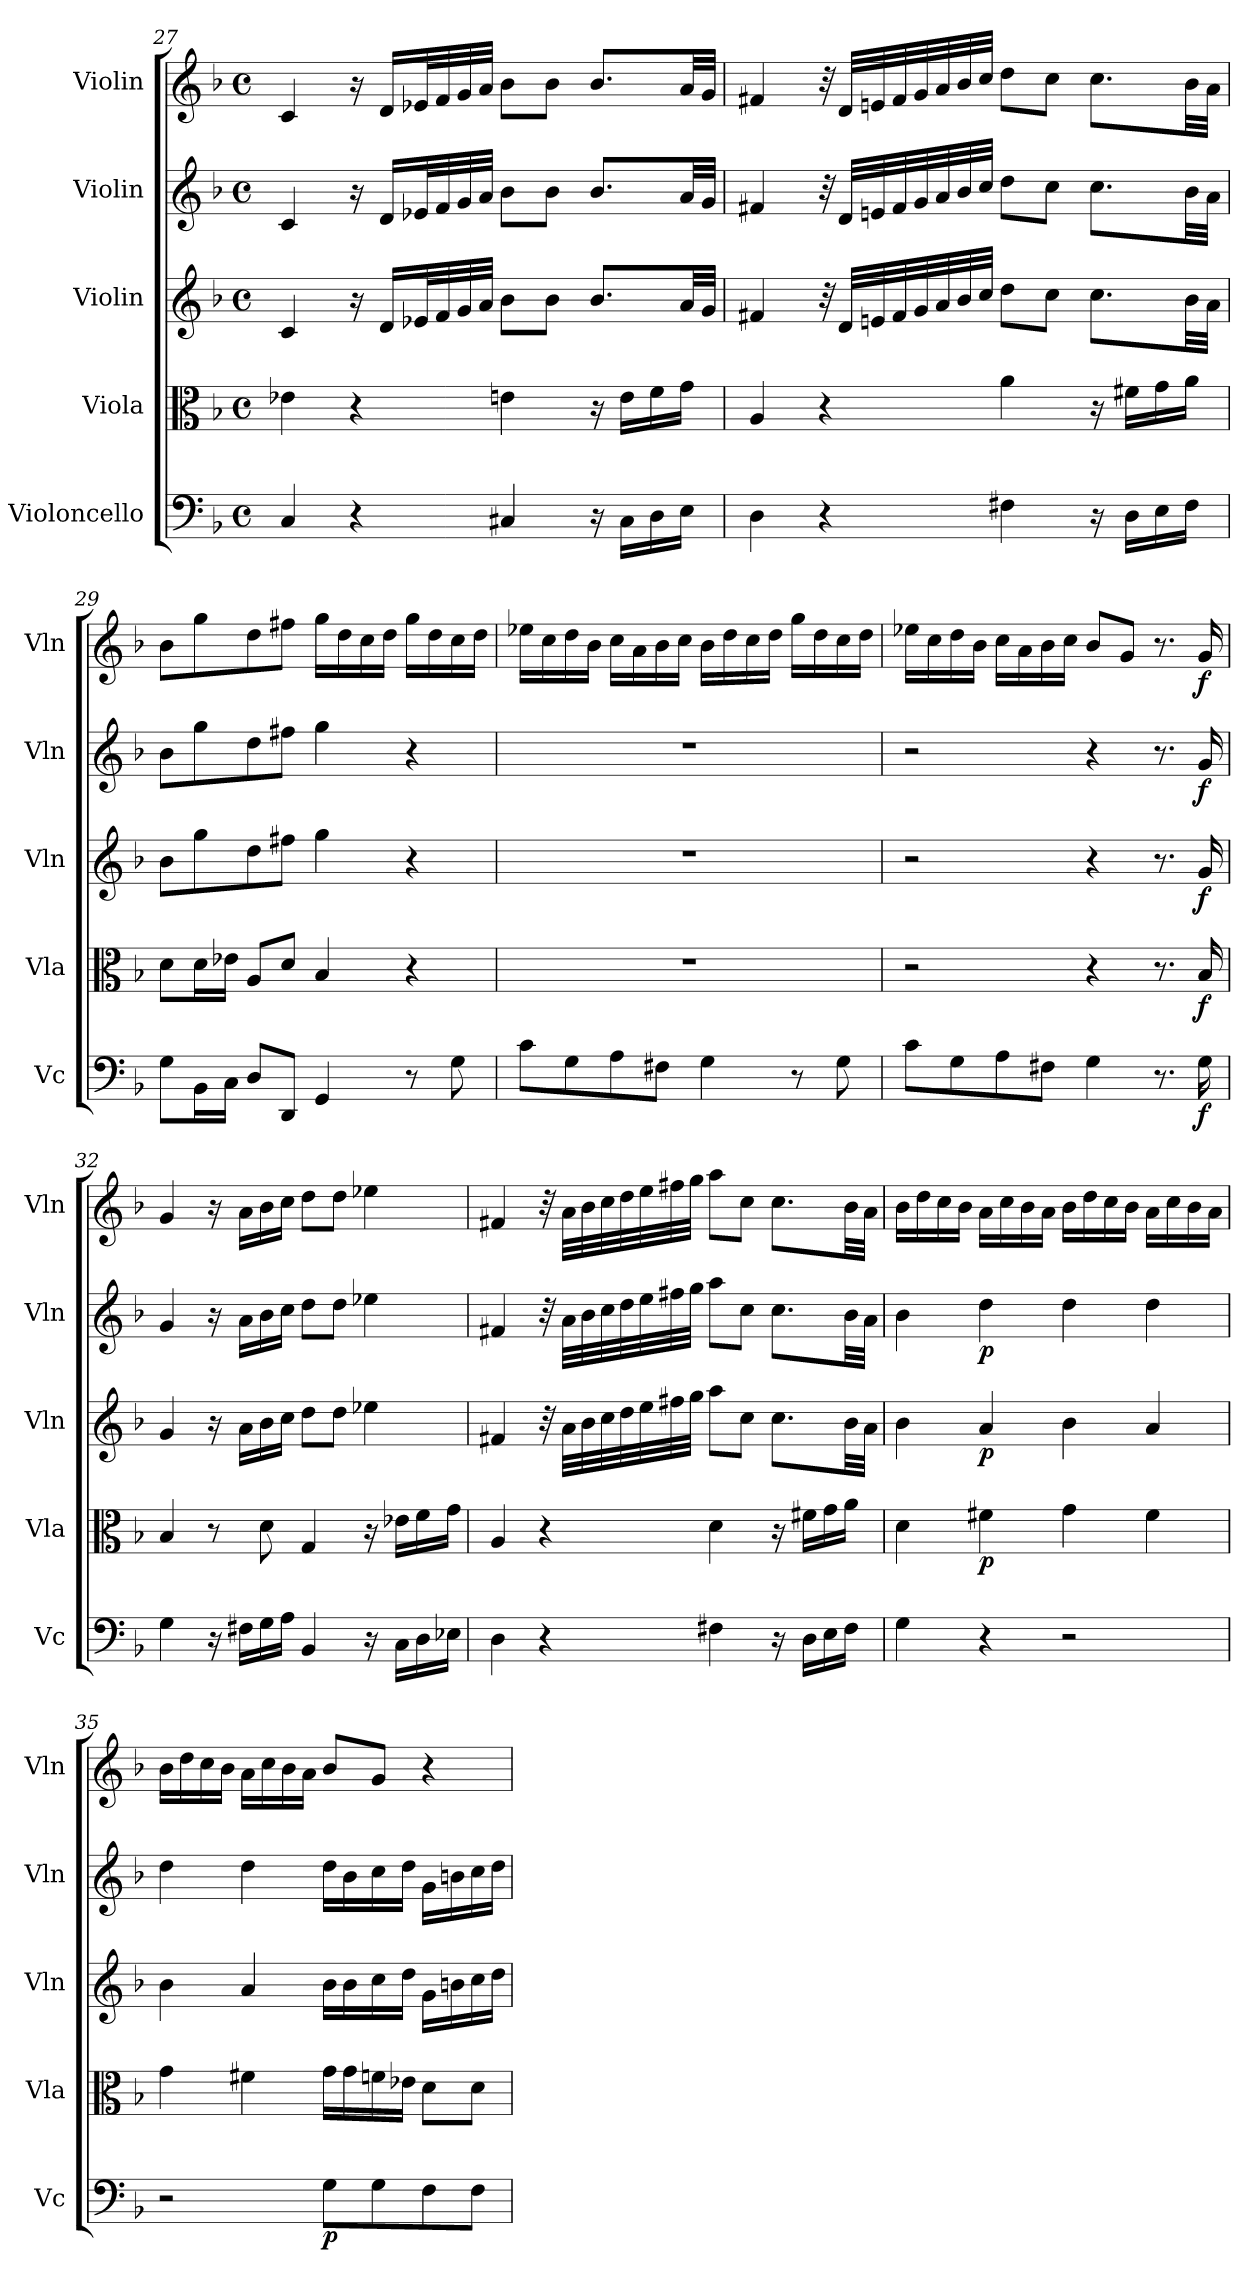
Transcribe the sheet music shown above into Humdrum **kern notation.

**kern	**dynam	**kern	**dynam	**kern	**dynam	**kern	**dynam	**kern	**dynam
*part5	*part5	*part4	*part4	*part3	*part3	*part2	*part2	*part1	*part1
*staff5	*staff5	*staff4	*staff4	*staff3	*staff3	*staff2	*staff2	*staff1	*staff1
*I"Violoncello	*	*I"Viola	*	*I"Violin	*	*I"Violin	*	*I"Violin	*
*I'Vc	*	*I'Vla	*	*I'Vln	*	*I'Vln	*	*I'Vln	*
*clefF4	*	*clefC3	*	*clefG2	*	*clefG2	*	*clefG2	*
*k[b-]	*	*k[b-]	*	*k[b-]	*	*k[b-]	*	*k[b-]	*
*M4/4	*	*M4/4	*	*M4/4	*	*M4/4	*	*M4/4	*
*met(c)	*	*met(c)	*	*met(c)	*	*met(c)	*	*met(c)	*
=27	=27	=27	=27	=27	=27	=27	=27	=27	=27
4C/	.	4e-X\	.	4c/	.	4c/	.	4c/	.
4r	.	4r	.	16r	.	16r	.	16r	.
.	.	.	.	16d/LL	.	16d/LL	.	16d/LL	.
.	.	.	.	32e-X/L	.	32e-X/L	.	32e-X/L	.
.	.	.	.	32f/	.	32f/	.	32f/	.
.	.	.	.	32g/	.	32g/	.	32g/	.
.	.	.	.	32a/JJJ	.	32a/JJJ	.	32a/JJJ	.
4C#X/	.	4en\	.	8b-\L	.	8b-\L	.	8b-\L	.
.	.	.	.	8b-\J	.	8b-\J	.	8b-\J	.
16r	.	16r	.	8.b-/L	.	8.b-/L	.	8.b-/L	.
16C#\LL	.	16e\LL	.	.	.	.	.	.	.
16D\	.	16f\	.	.	.	.	.	.	.
16E\JJ	.	16g\JJ	.	32a/LL	.	32a/LL	.	32a/LL	.
.	.	.	.	32g/JJJ	.	32g/JJJ	.	32g/JJJ	.
=28	=28	=28	=28	=28	=28	=28	=28	=28	=28
4D\	.	4A/	.	4f#X/	.	4f#X/	.	4f#X/	.
4r	.	4r	.	32r	.	32r	.	32r	.
.	.	.	.	32d/LLL	.	32d/LLL	.	32d/LLL	.
.	.	.	.	32en/	.	32en/	.	32en/	.
.	.	.	.	32f#/	.	32f#/	.	32f#/	.
.	.	.	.	32g/	.	32g/	.	32g/	.
.	.	.	.	32a/	.	32a/	.	32a/	.
.	.	.	.	32b-/	.	32b-/	.	32b-/	.
.	.	.	.	32cc/JJJ	.	32cc/JJJ	.	32cc/JJJ	.
4F#X\	.	4a\	.	8dd\L	.	8dd\L	.	8dd\L	.
.	.	.	.	8cc\J	.	8cc\J	.	8cc\J	.
16r	.	16r	.	8.cc\L	.	8.cc\L	.	8.cc\L	.
16D\LL	.	16f#X\LL	.	.	.	.	.	.	.
16E\	.	16g\	.	.	.	.	.	.	.
16F#\JJ	.	16a\JJ	.	32b-\LL	.	32b-\LL	.	32b-\LL	.
.	.	.	.	32a\JJJ	.	32a\JJJ	.	32a\JJJ	.
=29	=29	=29	=29	=29	=29	=29	=29	=29	=29
8G\L	.	8d\L	.	8b-\L	.	8b-\L	.	8b-\L	.
16BB-\L	.	16d\L	.	8gg\	.	8gg\	.	8gg\	.
16C\JJ	.	16e-X\JJ	.	.	.	.	.	.	.
8D/L	.	8A/L	.	8dd\	.	8dd\	.	8dd\	.
8DD/J	.	8d/J	.	8ff#X\J	.	8ff#X\J	.	8ff#X\J	.
4GG/	.	4B-/	.	4gg\	.	4gg\	.	16gg\LL	.
.	.	.	.	.	.	.	.	16dd\	.
.	.	.	.	.	.	.	.	16cc\	.
.	.	.	.	.	.	.	.	16dd\JJ	.
8r	.	4r	.	4r	.	4r	.	16gg\LL	.
.	.	.	.	.	.	.	.	16dd\	.
8G\	.	.	.	.	.	.	.	16cc\	.
.	.	.	.	.	.	.	.	16dd\JJ	.
=30	=30	=30	=30	=30	=30	=30	=30	=30	=30
8c\L	.	1r	.	1r	.	1r	.	16ee-X\LL	.
.	.	.	.	.	.	.	.	16cc\	.
8G\	.	.	.	.	.	.	.	16dd\	.
.	.	.	.	.	.	.	.	16b-\JJ	.
8A\	.	.	.	.	.	.	.	16cc\LL	.
.	.	.	.	.	.	.	.	16a\	.
8F#X\J	.	.	.	.	.	.	.	16b-\	.
.	.	.	.	.	.	.	.	16cc\JJ	.
4G\	.	.	.	.	.	.	.	16b-\LL	.
.	.	.	.	.	.	.	.	16dd\	.
.	.	.	.	.	.	.	.	16cc\	.
.	.	.	.	.	.	.	.	16dd\JJ	.
8r	.	.	.	.	.	.	.	16gg\LL	.
.	.	.	.	.	.	.	.	16dd\	.
8G\	.	.	.	.	.	.	.	16cc\	.
.	.	.	.	.	.	.	.	16dd\JJ	.
=31	=31	=31	=31	=31	=31	=31	=31	=31	=31
8c\L	.	2r	.	2r	.	2r	.	16ee-X\LL	.
.	.	.	.	.	.	.	.	16cc\	.
8G\	.	.	.	.	.	.	.	16dd\	.
.	.	.	.	.	.	.	.	16b-\JJ	.
8A\	.	.	.	.	.	.	.	16cc\LL	.
.	.	.	.	.	.	.	.	16a\	.
8F#X\J	.	.	.	.	.	.	.	16b-\	.
.	.	.	.	.	.	.	.	16cc\JJ	.
4G\	.	4r	.	4r	.	4r	.	8b-/L	.
.	.	.	.	.	.	.	.	8g/J	.
8.r	.	8.r	.	8.r	.	8.r	.	8.r	.
16G\	f	16B-/	f	16g/	f	16g/	f	16g/	f
=32	=32	=32	=32	=32	=32	=32	=32	=32	=32
4G\	.	4B-/	.	4g/	.	4g/	.	4g/	.
16r	.	8r	.	16r	.	16r	.	16r	.
16F#X\LL	.	.	.	16a\LL	.	16a\LL	.	16a\LL	.
16G\	.	8d\	.	16b-\	.	16b-\	.	16b-\	.
16A\JJ	.	.	.	16cc\JJ	.	16cc\JJ	.	16cc\JJ	.
4BB-/	.	4G/	.	8dd\L	.	8dd\L	.	8dd\L	.
.	.	.	.	8dd\J	.	8dd\J	.	8dd\J	.
16r	.	16r	.	4ee-X\	.	4ee-X\	.	4ee-X\	.
16C\LL	.	16e-X\LL	.	.	.	.	.	.	.
16D\	.	16f\	.	.	.	.	.	.	.
16E-X\JJ	.	16g\JJ	.	.	.	.	.	.	.
=33	=33	=33	=33	=33	=33	=33	=33	=33	=33
4D\	.	4A/	.	4f#X/	.	4f#X/	.	4f#X/	.
4r	.	4r	.	32r	.	32r	.	32r	.
.	.	.	.	32a\LLL	.	32a\LLL	.	32a\LLL	.
.	.	.	.	32b-\	.	32b-\	.	32b-\	.
.	.	.	.	32cc\	.	32cc\	.	32cc\	.
.	.	.	.	32dd\	.	32dd\	.	32dd\	.
.	.	.	.	32ee\	.	32ee\	.	32ee\	.
.	.	.	.	32ff#X\	.	32ff#X\	.	32ff#X\	.
.	.	.	.	32gg\JJJ	.	32gg\JJJ	.	32gg\JJJ	.
4F#X\	.	4d\	.	8aa\L	.	8aa\L	.	8aa\L	.
.	.	.	.	8cc\J	.	8cc\J	.	8cc\J	.
16r	.	16r	.	8.cc\L	.	8.cc\L	.	8.cc\L	.
16D\LL	.	16f#X\LL	.	.	.	.	.	.	.
16E\	.	16g\	.	.	.	.	.	.	.
16F#\JJ	.	16a\JJ	.	32b-\LL	.	32b-\LL	.	32b-\LL	.
.	.	.	.	32a\JJJ	.	32a\JJJ	.	32a\JJJ	.
=34	=34	=34	=34	=34	=34	=34	=34	=34	=34
4G\	.	4d\	.	4b-\	.	4b-\	.	16b-\LL	.
.	.	.	.	.	.	.	.	16dd\	.
.	.	.	.	.	.	.	.	16cc\	.
.	.	.	.	.	.	.	.	16b-\JJ	.
4r	.	4f#X\	p	4a/	p	4dd\	p	16a\LL	.
.	.	.	.	.	.	.	.	16cc\	.
.	.	.	.	.	.	.	.	16b-\	.
.	.	.	.	.	.	.	.	16a\JJ	.
2r	.	4g\	.	4b-\	.	4dd\	.	16b-\LL	.
.	.	.	.	.	.	.	.	16dd\	.
.	.	.	.	.	.	.	.	16cc\	.
.	.	.	.	.	.	.	.	16b-\JJ	.
.	.	4f#\	.	4a/	.	4dd\	.	16a\LL	.
.	.	.	.	.	.	.	.	16cc\	.
.	.	.	.	.	.	.	.	16b-\	.
.	.	.	.	.	.	.	.	16a\JJ	.
=35	=35	=35	=35	=35	=35	=35	=35	=35	=35
2r	.	4g\	.	4b-\	.	4dd\	.	16b-\LL	.
.	.	.	.	.	.	.	.	16dd\	.
.	.	.	.	.	.	.	.	16cc\	.
.	.	.	.	.	.	.	.	16b-\JJ	.
.	.	4f#X\	.	4a/	.	4dd\	.	16a\LL	.
.	.	.	.	.	.	.	.	16cc\	.
.	.	.	.	.	.	.	.	16b-\	.
.	.	.	.	.	.	.	.	16a\JJ	.
8G\L	p	16g\LL	.	16b-\LL	.	16dd\LL	.	8b-/L	.
.	.	16g\	.	16b-\	.	16b-\	.	.	.
8G\	.	16fn\	.	16cc\	.	16cc\	.	8g/J	.
.	.	16e-X\JJ	.	16dd\JJ	.	16dd\JJ	.	.	.
8F\	.	8d\L	.	16g\LL	.	16g\LL	.	4r	.
.	.	.	.	16bn\	.	16bn\	.	.	.
8F\J	.	8d\J	.	16cc\	.	16cc\	.	.	.
.	.	.	.	16dd\JJ	.	16dd\JJ	.	.	.
=	=	=	=	=	=	=	=	=	=
*-	*-	*-	*-	*-	*-	*-	*-	*-	*-
